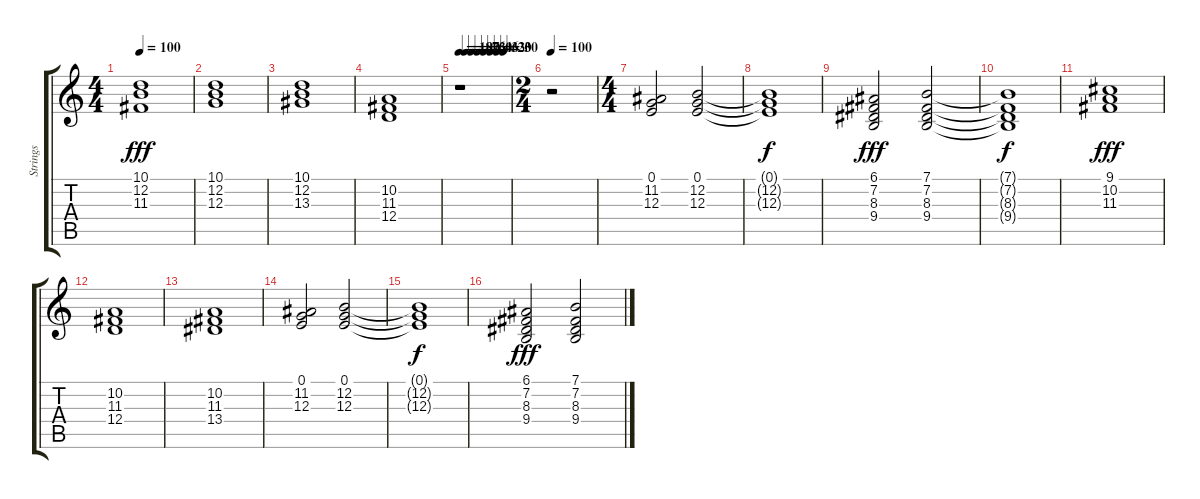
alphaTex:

\track ("Strings" "Strings") {instrument stringensemble2}
\staff {score tabs}
\tuning (E4 B3 G3 D3 A2 E2) {hide}
\ts (4 4)
\tempo 100
\clef g2
\ks c
(10.1 12.2 11.3).1{dy fff} |
(10.1 12.2 12.3).1 |
(10.1 12.2 13.3).1 |
(10.2 11.3 12.4).1 |
\tempo 100
\tempo (87 0.125)
\tempo (73 0.25)
\tempo (60 0.375)
\tempo (46 0.5)
\tempo (33 0.625)
\tempo (20 0.75)
\tempo (30 0.875)
r.1 |
\ts (2 4)
\tempo 100
r.2 |
\ts (4 4)
(0.1 11.2 12.3).2 (0.1 12.2 12.3).2 |
(0.1{t} 12.2{t} 12.3{t}).1{dy f} |
(6.1 7.2 8.3 9.4).2{dy fff} (7.1 7.2 8.3 9.4).2 |
(7.1{t} 7.2{t} 8.3{t} 9.4{t}).1{dy f} |
(9.1 10.2 11.3).1{dy fff} |
(10.2 11.3 12.4).1 |
(10.2 11.3 13.4).1 |
(0.1 11.2 12.3).2 (0.1 12.2 12.3).2 |
(0.1{t} 12.2{t} 12.3{t}).1{dy f} |
(6.1 7.2 8.3 9.4).2{dy fff} (7.1 7.2 8.3 9.4).2
